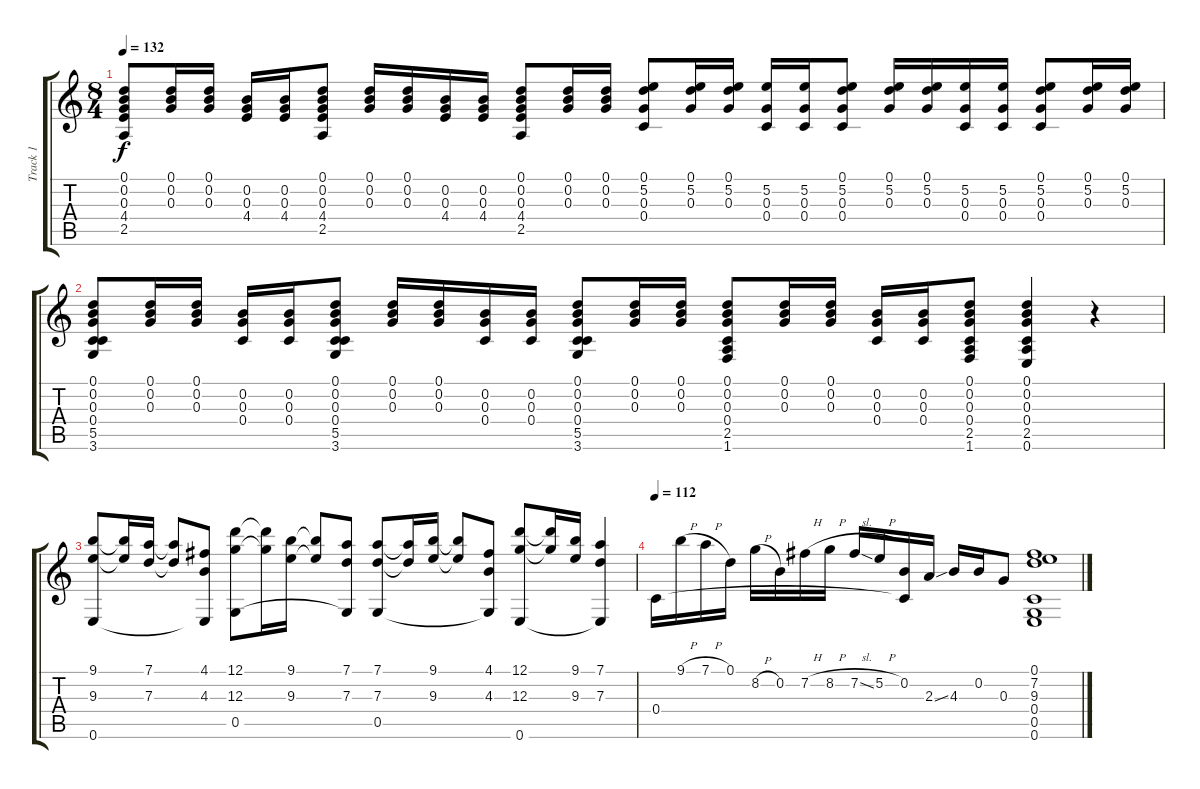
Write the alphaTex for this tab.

\track ("Track 1" "Track 1") {instrument acousticguitarsteel}
\staff {score tabs}
\tuning (D4 B3 G3 C3 G2 E2) {hide}
\ts (8 4)
\tempo 132
\clef g2
\ks c
(0.1 0.2 0.3 4.4 2.5).8{dy f} (0.1 0.2 0.3).16 (0.1 0.2 0.3).16 (0.2 0.3 4.4).16 (0.2 0.3 4.4).16 (0.1 0.2 0.3 4.4 2.5).8 (0.1 0.2 0.3).16 (0.1 0.2 0.3).16 (0.2 0.3 4.4).16 (0.2 0.3 4.4).16 (0.1 0.2 0.3 4.4 2.5).8 (0.1 0.2 0.3).16 (0.1 0.2 0.3).16 (0.1 5.2 0.3 0.4).8 (0.1 5.2 0.3).16 (0.1 5.2 0.3).16 (5.2 0.3 0.4).16 (5.2 0.3 0.4).16 (0.1 5.2 0.3 0.4).8 (0.1 5.2 0.3).16 (0.1 5.2 0.3).16 (5.2 0.3 0.4).16 (5.2 0.3 0.4).16 (0.1 5.2 0.3 0.4).8 (0.1 5.2 0.3).16 (0.1 5.2 0.3).16 |
(0.1 0.2 0.3 0.4 5.5 3.6).8 (0.1 0.2 0.3).16 (0.1 0.2 0.3).16 (0.2 0.3 0.4).16 (0.2 0.3 0.4).16 (0.1 0.2 0.3 0.4 5.5 3.6).8 (0.1 0.2 0.3).16 (0.1 0.2 0.3).16 (0.2 0.3 0.4).16 (0.2 0.3 0.4).16 (0.1 0.2 0.3 0.4 5.5 3.6).8 (0.1 0.2 0.3).16 (0.1 0.2 0.3).16 (0.1 0.2 0.3 0.4 2.5 1.6).8 (0.1 0.2 0.3).16 (0.1 0.2 0.3).16 (0.2 0.3 0.4).16 (0.2 0.3 0.4).16 (0.1 0.2 0.3 0.4 2.5 1.6).8 (0.1 0.2 0.3 0.4 2.5 0.6).4 r.4 |
(9.1 9.3 0.6).8 (9.1{t} 9.3{t}).16 (7.1 7.3).16 (7.1{t} 7.3{t}).8 (4.1 4.3 0.6{t}).8 (12.1 12.3 0.5).8 (12.1{t} 12.3{t}).16 (9.1 9.3).16 (9.1{t} 9.3{t}).8 (7.1 7.3 0.5{t}).8 (7.1 7.3 0.5).8 (7.1{t} 7.3{t}).16 (9.1 9.3).16 (9.1{t} 9.3{t}).8 (4.1 4.3 0.5{t}).8 (12.1 12.3 0.6).8 (12.1{t} 12.3{t}).16 (9.1 9.3).16 (7.1 7.3 0.6{t}).4 |
\tempo 112
0.4.16 9.1{h}.16 7.1{h}.16 0.1.16 8.2{h}.16 0.2.16 7.2{h}.16 8.2{h}.16 7.2{sl}.16 5.2{h}.16 (0.2 0.4{t}).16 2.3{ss}.16 4.3.16 0.2.16 0.3.8 (0.1 7.2 9.3 0.4 0.5 0.6).1
